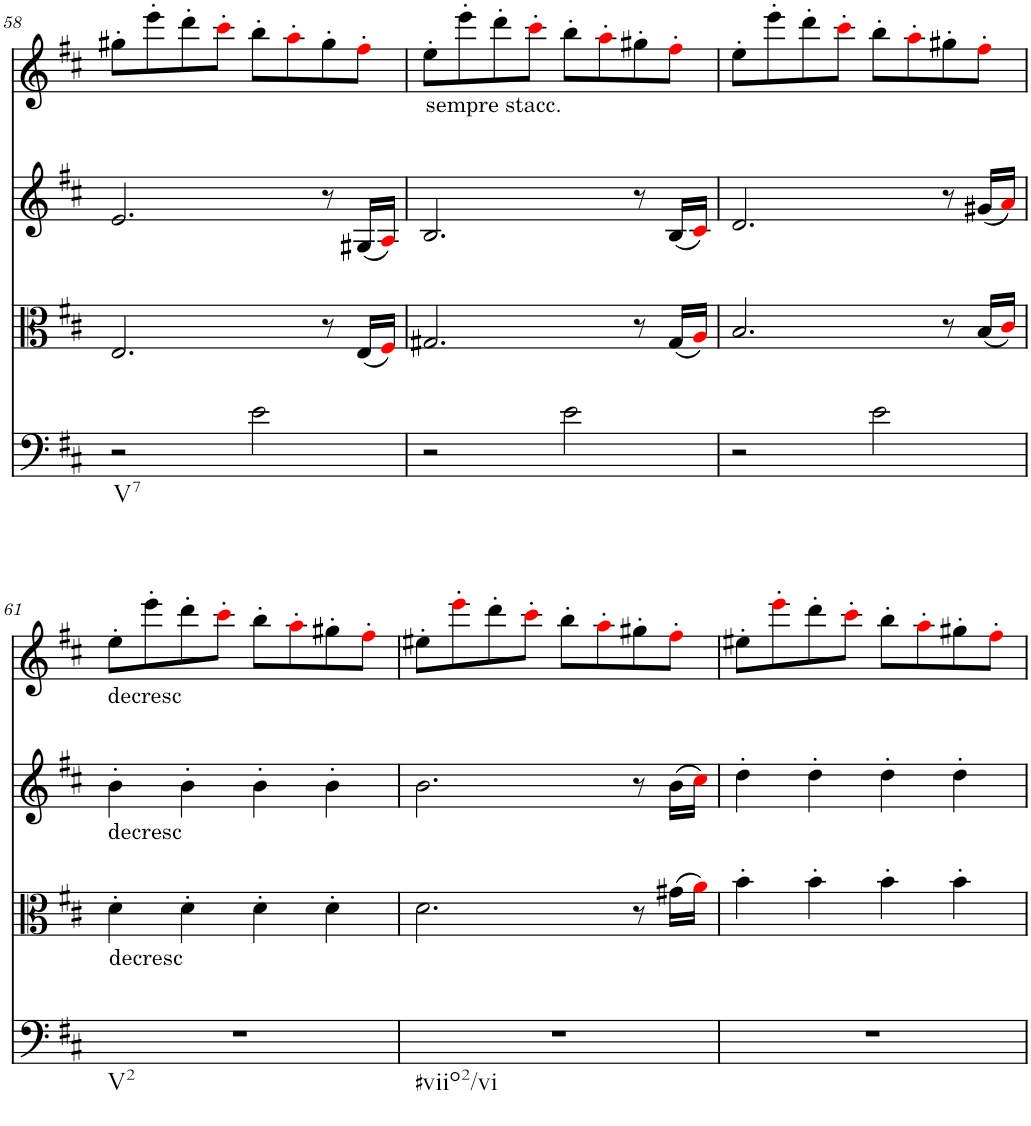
**kern	**kern	**kern	**kern
*part4	*part3	*part2	*part1
*staff4	*staff3	*staff2	*staff1
*I"Violoncello	*I"Viola	*I"Violin II	*I"Violin I
!!LO:PB:g=z
*clefF4	*clefC3	*clefG2	*clefG2
*k[f#c#]	*k[f#c#]	*k[f#c#]	*k[f#c#]
*M2/2	*M2/2	*M2/2	*M2/2
=58	=58	=58	=58
!LO:TX:b:t=V7	!	!	!
2r	2.E/	2.e/	8gg#X'\L
.	.	.	8eee'\
.	.	.	8ddd'\
.	.	.	8ccc#'i\J
2e\	.	.	8bb'\L
.	.	.	8aa'i\
.	8r	8r	8gg#'\
.	(16E/LL	(16G#X/LL	8ff#'i\J
.	16F#i/JJ)	16Ai/JJ)	.
=59	=59	=59	=59
!	!	!	!LO:TX:b:t=sempre stacc.
2r	2.G#X/	2.B/	8ee'\L
.	.	.	8eee'\
.	.	.	8ddd'\
.	.	.	8ccc#'i\J
2e\	.	.	8bb'\L
.	.	.	8aa'i\
.	8r	8r	8gg#X'\
.	(16G#/LL	(16B/LL	8ff#'i\J
.	16Ai/JJ)	16c#i/JJ)	.
=60	=60	=60	=60
2r	2.B/	2.d/	8ee'\L
.	.	.	8eee'\
.	.	.	8ddd'\
.	.	.	8ccc#'i\J
2e\	.	.	8bb'\L
.	.	.	8aa'i\
.	8r	8r	8gg#X'\
.	(16B/LL	(16g#X/LL	8ff#'i\J
.	16c#i/JJ)	16ai/JJ)	.
!!LO:LB:g=z
=61	=61	=61	=61
!	!	!	!LO:TX:b:t=decresc
!	!	!LO:TX:b:t=decresc	!
!	!LO:TX:b:t=decresc	!	!
!LO:TX:b:t=V2	!	!	!
1r	4d'\	4b'\	8ee'\L
.	.	.	8eee'\
.	4d'\	4b'\	8ddd'\
.	.	.	8ccc#'i\J
.	4d'\	4b'\	8bb'\L
.	.	.	8aa'i\
.	4d'\	4b'\	8gg#X'\
.	.	.	8ff#'i\J
=62	=62	=62	=62
!LO:TX:b:t=#viio2/vi	!	!	!
1r	2.d\	2.b\	8ee#X'\L
.	.	.	8eee'i\
.	.	.	8ddd'\
.	.	.	8ccc#'i\J
.	.	.	8bb'\L
.	.	.	8aa'i\
.	8r	8r	8gg#X'\
.	(16g#X\LL	(16b\LL	8ff#'i\J
.	16ai\JJ)	16cc#i\JJ)	.
=63	=63	=63	=63
1r	4b'\	4dd'\	8ee#X'\L
.	.	.	8eee'i\
.	4b'\	4dd'\	8ddd'\
.	.	.	8ccc#'i\J
.	4b'\	4dd'\	8bb'\L
.	.	.	8aa'i\
.	4b'\	4dd'\	8gg#X'\
.	.	.	8ff#'i\J
=	=	=	=
*-	*-	*-	*-
